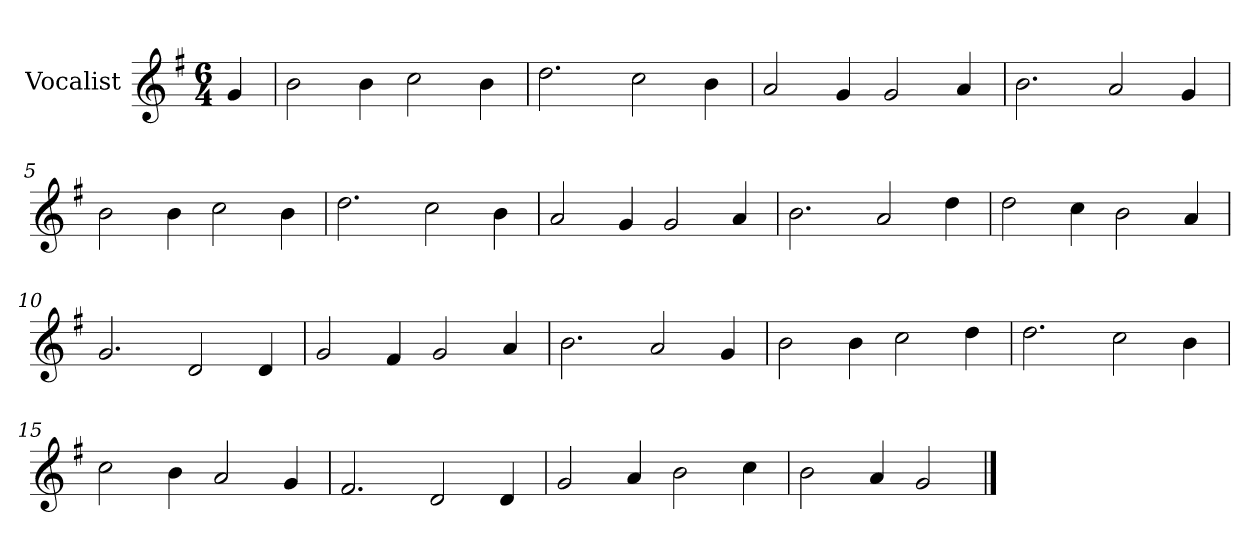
**kern
*part1
*staff1
*I"Vocalist
*k[f#]
*G:
*M6/4
=
4g
=1
2b
4b
2cc
4b
=2
2.dd
2cc
4b
=3
2a
4g
2g
4a
=4
2.b
2a
4g
=5
2b
4b
2cc
4b
=6
2.dd
2cc
4b
=7
2a
4g
2g
4a
=8
2.b
2a
4dd
=9
2dd
4cc
2b
4a
=10
2.g
2d
4d
=11
2g
4f#
2g
4a
=12
2.b
2a
4g
=13
2b
4b
2cc
4dd
=14
2.dd
2cc
4b
=15
2cc
4b
2a
4g
=16
2.f#
2d
4d
=17
2g
4a
2b
4cc
=18
2b
4a
2g
==
*-
